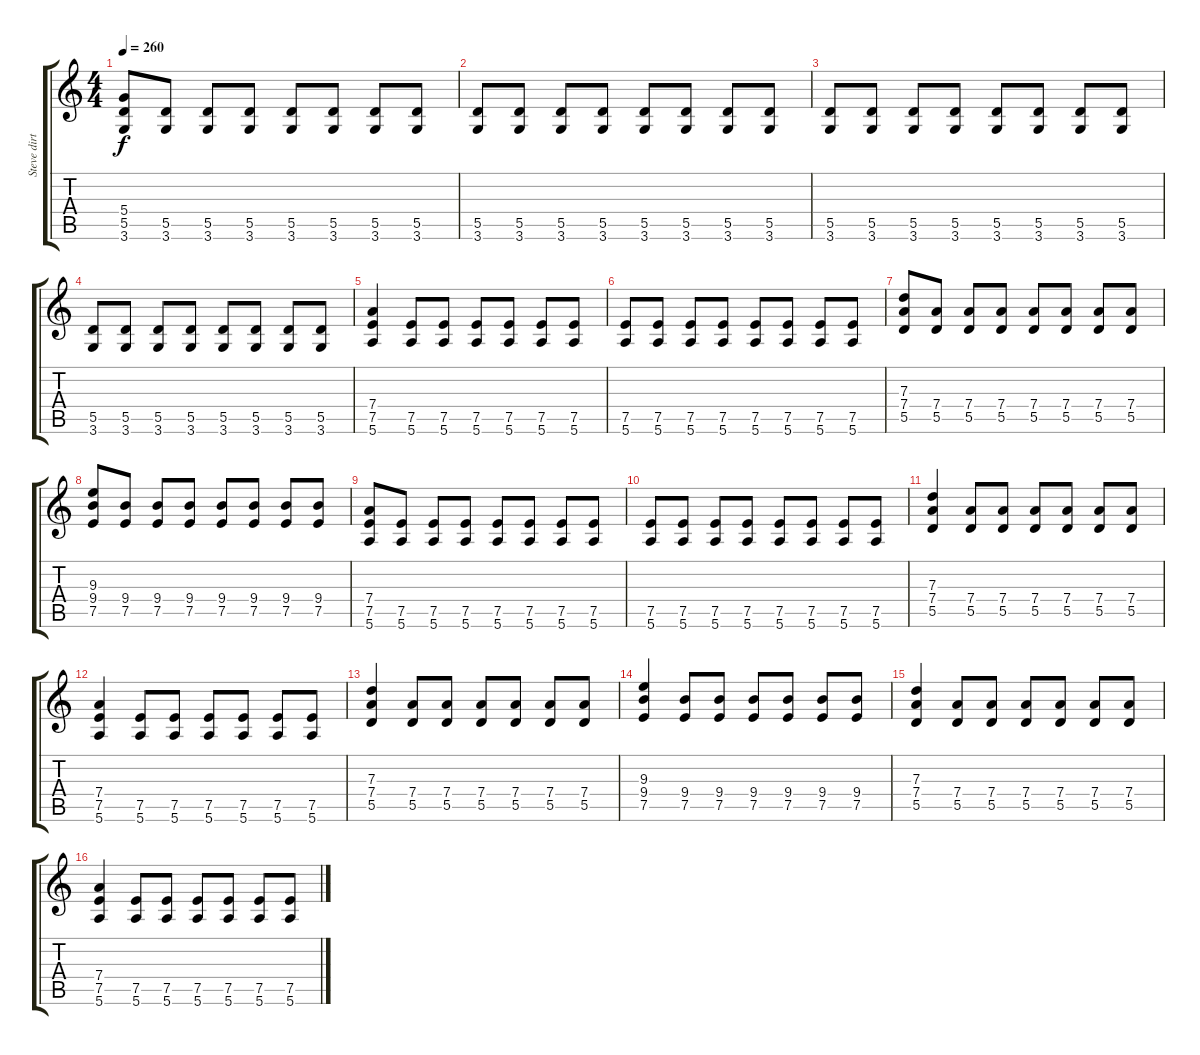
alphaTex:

\track ("Steve dirty" "Steve dirt") {instrument overdrivenguitar}
\staff {score tabs}
\tuning (E4 B3 G3 D3 A2 E2) {hide}
\ts (4 4)
\tempo 260
\clef g2
\ks c
(5.4 5.5 3.6).8{dy f} (5.5 3.6).8 (5.5 3.6).8 (5.5 3.6).8 (5.5 3.6).8 (5.5 3.6).8 (5.5 3.6).8 (5.5 3.6).8 |
(5.5 3.6).8 (5.5 3.6).8 (5.5 3.6).8 (5.5 3.6).8 (5.5 3.6).8 (5.5 3.6).8 (5.5 3.6).8 (5.5 3.6).8 |
(5.5 3.6).8 (5.5 3.6).8 (5.5 3.6).8 (5.5 3.6).8 (5.5 3.6).8 (5.5 3.6).8 (5.5 3.6).8 (5.5 3.6).8 |
(5.5 3.6).8 (5.5 3.6).8 (5.5 3.6).8 (5.5 3.6).8 (5.5 3.6).8 (5.5 3.6).8 (5.5 3.6).8 (5.5 3.6).8 |
(7.4 7.5 5.6).4 (7.5 5.6).8 (7.5 5.6).8 (7.5 5.6).8 (7.5 5.6).8 (7.5 5.6).8 (7.5 5.6).8 |
(7.5 5.6).8 (7.5 5.6).8 (7.5 5.6).8 (7.5 5.6).8 (7.5 5.6).8 (7.5 5.6).8 (7.5 5.6).8 (7.5 5.6).8 |
(7.3 7.4 5.5).8 (7.4 5.5).8 (7.4 5.5).8 (7.4 5.5).8 (7.4 5.5).8 (7.4 5.5).8 (7.4 5.5).8 (7.4 5.5).8 |
(9.3 9.4 7.5).8 (9.4 7.5).8 (9.4 7.5).8 (9.4 7.5).8 (9.4 7.5).8 (9.4 7.5).8 (9.4 7.5).8 (9.4 7.5).8 |
(7.4 7.5 5.6).8 (7.5 5.6).8 (7.5 5.6).8 (7.5 5.6).8 (7.5 5.6).8 (7.5 5.6).8 (7.5 5.6).8 (7.5 5.6).8 |
(7.5 5.6).8 (7.5 5.6).8 (7.5 5.6).8 (7.5 5.6).8 (7.5 5.6).8 (7.5 5.6).8 (7.5 5.6).8 (7.5 5.6).8 |
(7.3 7.4 5.5).4 (7.4 5.5).8 (7.4 5.5).8 (7.4 5.5).8 (7.4 5.5).8 (7.4 5.5).8 (7.4 5.5).8 |
(7.4 7.5 5.6).4 (7.5 5.6).8 (7.5 5.6).8 (7.5 5.6).8 (7.5 5.6).8 (7.5 5.6).8 (7.5 5.6).8 |
(7.3 7.4 5.5).4 (7.4 5.5).8 (7.4 5.5).8 (7.4 5.5).8 (7.4 5.5).8 (7.4 5.5).8 (7.4 5.5).8 |
(9.3 9.4 7.5).4 (9.4 7.5).8 (9.4 7.5).8 (9.4 7.5).8 (9.4 7.5).8 (9.4 7.5).8 (9.4 7.5).8 |
(7.3 7.4 5.5).4 (7.4 5.5).8 (7.4 5.5).8 (7.4 5.5).8 (7.4 5.5).8 (7.4 5.5).8 (7.4 5.5).8 |
(7.4 7.5 5.6).4 (7.5 5.6).8 (7.5 5.6).8 (7.5 5.6).8 (7.5 5.6).8 (7.5 5.6).8 (7.5 5.6).8
